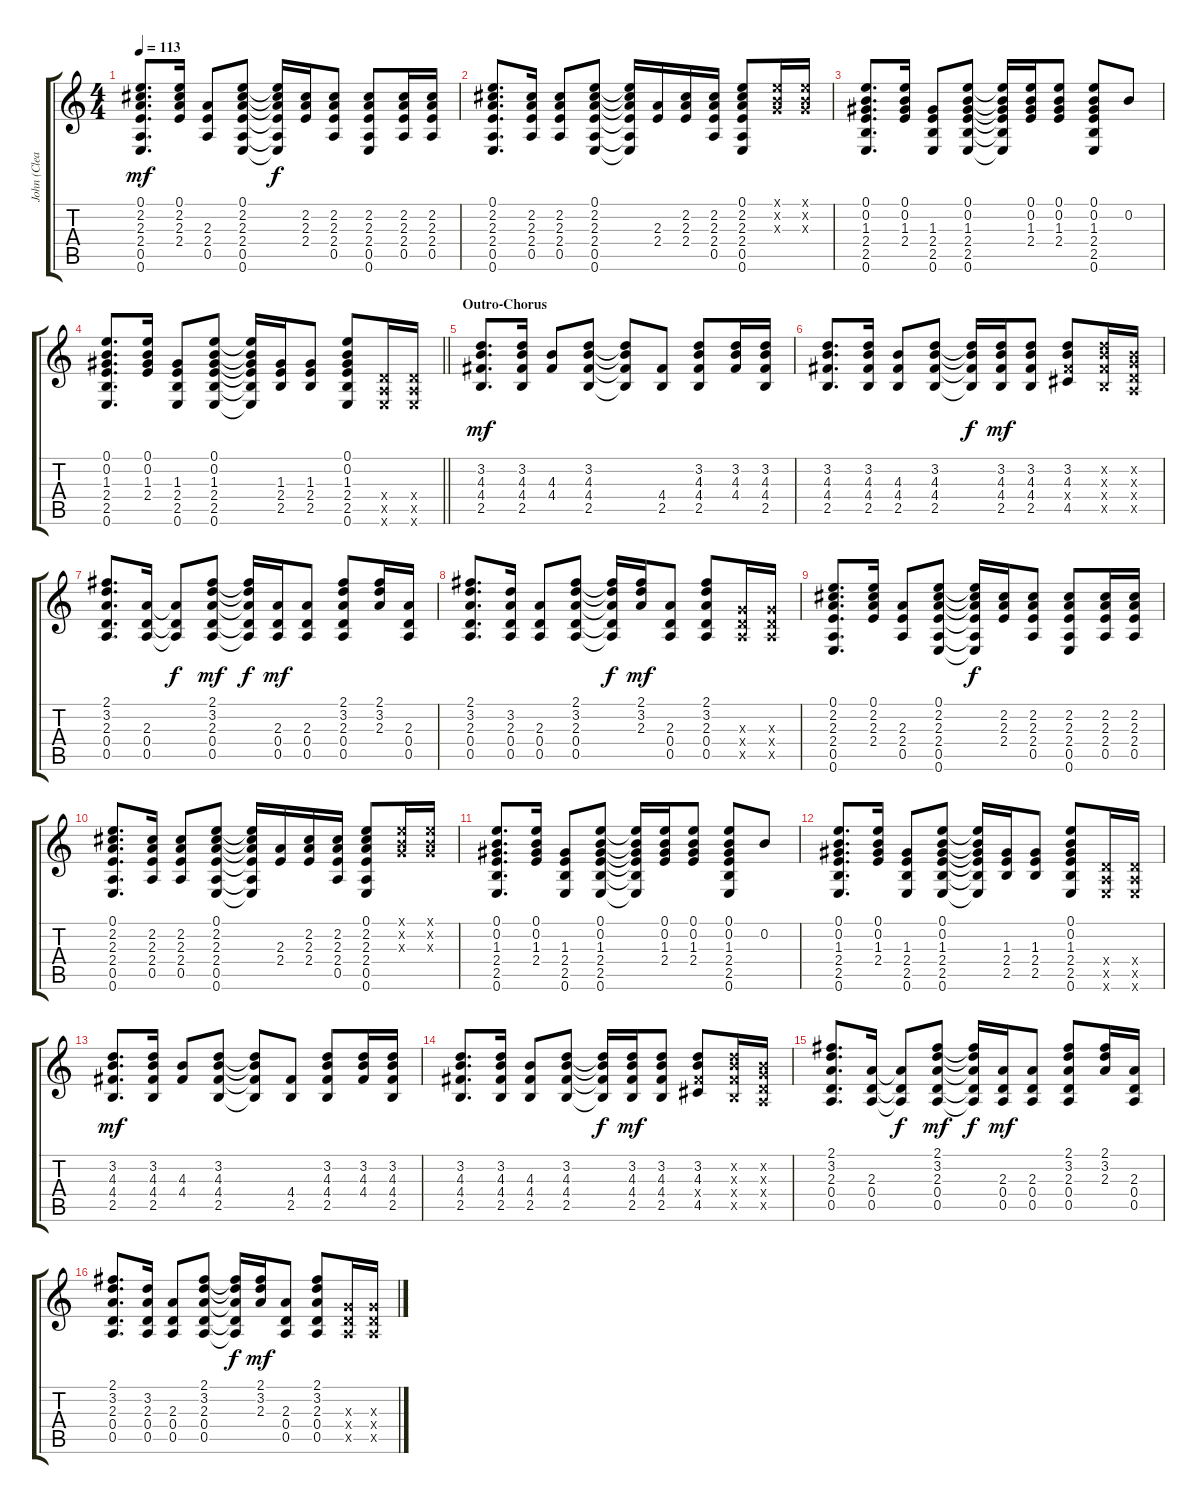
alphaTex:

\track ("John (Clean)" "John (Clea") {instrument electricguitarjazz}
\staff {score tabs}
\tuning (E4 B3 G3 D3 A2 E2) {hide}
\ts (4 4)
\tempo 113
\clef g2
\ks c
(0.1 2.2 2.3 2.4 0.5 0.6).8{d dy mf} (0.1 2.2 2.3 2.4).16 (2.3 2.4 0.5).8 (0.1 2.2 2.3 2.4 0.5 0.6).8 (0.1{t} 2.2{t} 2.3{t} 2.4{t} 0.5{t} 0.6{t}).16{dy f} (2.2 2.3 2.4).16 (2.2 2.3 2.4 0.5).8 (2.2 2.3 2.4 0.5 0.6).8 (2.2 2.3 2.4 0.5).16 (2.2 2.3 2.4 0.5).16 |
(0.1 2.2 2.3 2.4 0.5 0.6).8{d} (2.2 2.3 2.4 0.5).16 (2.2 2.3 2.4 0.5).8 (0.1 2.2 2.3 2.4 0.5 0.6).8 (0.1{t} 2.2{t} 2.3{t} 2.4{t} 0.5{t} 0.6{t}).16 (2.3 2.4).16 (2.2 2.3 2.4).16 (2.2 2.3 2.4 0.5).16 (0.1 2.2 2.3 2.4 0.5 0.6).8 (0.1{x} 0.2{x} 0.3{x}).16 (0.1{x} 0.2{x} 0.3{x}).16 |
(0.1 0.2 1.3 2.4 2.5 0.6).8{d} (0.1 0.2 1.3 2.4).16 (1.3 2.4 2.5 0.6).8 (0.1 0.2 1.3 2.4 2.5 0.6).8 (0.1{t} 0.2{t} 1.3{t} 2.4{t} 2.5{t} 0.6{t}).16 (0.1 0.2 1.3 2.4).16 (0.1 0.2 1.3 2.4).8 (0.1 0.2 1.3 2.4 2.5 0.6).8 0.2.8 |
\barLineRight lightlight
(0.1 0.2 1.3 2.4 2.5 0.6).8{d} (0.1 0.2 1.3 2.4).16 (1.3 2.4 2.5 0.6).8 (0.1 0.2 1.3 2.4 2.5 0.6).8 (0.1{t} 0.2{t} 1.3{t} 2.4{t} 2.5{t} 0.6{t}).16 (1.3 2.4 2.5).16 (1.3 2.4 2.5).8 (0.1 0.2 1.3 2.4 2.5 0.6).8 (0.4{x} 0.5{x} 0.6{x}).16 (0.4{x} 0.5{x} 0.6{x}).16 |
\section ("" "Outro-Chorus")
(3.2 4.3 4.4 2.5).8{d dy mf} (3.2 4.3 4.4 2.5).16 (4.3 4.4).8 (3.2 4.3 4.4 2.5).8 (3.2{t} 4.3{t} 4.4{t} 2.5{t}).8 (4.4 2.5).8 (3.2 4.3 4.4 2.5).8 (3.2 4.3 4.4).16 (3.2 4.3 4.4 2.5).16 |
(3.2 4.3 4.4 2.5).8{d} (3.2 4.3 4.4 2.5).16 (4.3 4.4 2.5).8 (3.2 4.3 4.4 2.5).8 (3.2{t} 4.3{t} 4.4{t} 2.5{t}).16{dy f} (3.2 4.3 4.4 2.5).16{dy mf} (3.2 4.3 4.4 2.5).8 (3.2 4.3 4.4{x} 4.5).8 (3.2{x} 4.3{x} 4.4{x} 2.5{x}).16 (0.2{x} 0.3{x} 0.4{x} 0.5{x}).16 |
(2.1 3.2 2.3 0.4 0.5).8{d} (2.3 0.4 0.5).16 (2.3{t} 0.4{t} 0.5{t}).8{dy f} (2.1 3.2 2.3 0.4 0.5).8{dy mf} (2.1{t} 3.2{t} 2.3{t} 0.4{t} 0.5{t}).16{dy f} (2.3 0.4 0.5).16{dy mf} (2.3 0.4 0.5).8 (2.1 3.2 2.3 0.4 0.5).8 (2.1 3.2 2.3).16 (2.3 0.4 0.5).16 |
(2.1 3.2 2.3 0.4 0.5).8{d} (3.2 2.3 0.4 0.5).16 (2.3 0.4 0.5).8 (2.1 3.2 2.3 0.4 0.5).8 (2.1{t} 3.2{t} 2.3{t} 0.4{t} 0.5{t}).16{dy f} (2.1 3.2 2.3).16{dy mf} (2.3 0.4 0.5).8 (2.1 3.2 2.3 0.4 0.5).8 (0.3{x} 0.4{x} 0.5{x}).16 (0.3{x} 0.4{x} 0.5{x}).16 |
(0.1 2.2 2.3 2.4 0.5 0.6).8{d} (0.1 2.2 2.3 2.4).16 (2.3 2.4 0.5).8 (0.1 2.2 2.3 2.4 0.5 0.6).8 (0.1{t} 2.2{t} 2.3{t} 2.4{t} 0.5{t} 0.6{t}).16{dy f} (2.2 2.3 2.4).16 (2.2 2.3 2.4 0.5).8 (2.2 2.3 2.4 0.5 0.6).8 (2.2 2.3 2.4 0.5).16 (2.2 2.3 2.4 0.5).16 |
(0.1 2.2 2.3 2.4 0.5 0.6).8{d} (2.2 2.3 2.4 0.5).16 (2.2 2.3 2.4 0.5).8 (0.1 2.2 2.3 2.4 0.5 0.6).8 (0.1{t} 2.2{t} 2.3{t} 2.4{t} 0.5{t} 0.6{t}).16 (2.3 2.4).16 (2.2 2.3 2.4).16 (2.2 2.3 2.4 0.5).16 (0.1 2.2 2.3 2.4 0.5 0.6).8 (0.1{x} 0.2{x} 0.3{x}).16 (0.1{x} 0.2{x} 0.3{x}).16 |
(0.1 0.2 1.3 2.4 2.5 0.6).8{d} (0.1 0.2 1.3 2.4).16 (1.3 2.4 2.5 0.6).8 (0.1 0.2 1.3 2.4 2.5 0.6).8 (0.1{t} 0.2{t} 1.3{t} 2.4{t} 2.5{t} 0.6{t}).16 (0.1 0.2 1.3 2.4).16 (0.1 0.2 1.3 2.4).8 (0.1 0.2 1.3 2.4 2.5 0.6).8 0.2.8 |
(0.1 0.2 1.3 2.4 2.5 0.6).8{d} (0.1 0.2 1.3 2.4).16 (1.3 2.4 2.5 0.6).8 (0.1 0.2 1.3 2.4 2.5 0.6).8 (0.1{t} 0.2{t} 1.3{t} 2.4{t} 2.5{t} 0.6{t}).16 (1.3 2.4 2.5).16 (1.3 2.4 2.5).8 (0.1 0.2 1.3 2.4 2.5 0.6).8 (0.4{x} 0.5{x} 0.6{x}).16 (0.4{x} 0.5{x} 0.6{x}).16 |
(3.2 4.3 4.4 2.5).8{d dy mf} (3.2 4.3 4.4 2.5).16 (4.3 4.4).8 (3.2 4.3 4.4 2.5).8 (3.2{t} 4.3{t} 4.4{t} 2.5{t}).8 (4.4 2.5).8 (3.2 4.3 4.4 2.5).8 (3.2 4.3 4.4).16 (3.2 4.3 4.4 2.5).16 |
(3.2 4.3 4.4 2.5).8{d} (3.2 4.3 4.4 2.5).16 (4.3 4.4 2.5).8 (3.2 4.3 4.4 2.5).8 (3.2{t} 4.3{t} 4.4{t} 2.5{t}).16{dy f} (3.2 4.3 4.4 2.5).16{dy mf} (3.2 4.3 4.4 2.5).8 (3.2 4.3 4.4{x} 4.5).8 (3.2{x} 4.3{x} 4.4{x} 2.5{x}).16 (0.2{x} 0.3{x} 0.4{x} 0.5{x}).16 |
(2.1 3.2 2.3 0.4 0.5).8{d} (2.3 0.4 0.5).16 (2.3{t} 0.4{t} 0.5{t}).8{dy f} (2.1 3.2 2.3 0.4 0.5).8{dy mf} (2.1{t} 3.2{t} 2.3{t} 0.4{t} 0.5{t}).16{dy f} (2.3 0.4 0.5).16{dy mf} (2.3 0.4 0.5).8 (2.1 3.2 2.3 0.4 0.5).8 (2.1 3.2 2.3).16 (2.3 0.4 0.5).16 |
(2.1 3.2 2.3 0.4 0.5).8{d} (3.2 2.3 0.4 0.5).16 (2.3 0.4 0.5).8 (2.1 3.2 2.3 0.4 0.5).8 (2.1{t} 3.2{t} 2.3{t} 0.4{t} 0.5{t}).16{dy f} (2.1 3.2 2.3).16{dy mf} (2.3 0.4 0.5).8 (2.1 3.2 2.3 0.4 0.5).8 (0.3{x} 0.4{x} 0.5{x}).16 (0.3{x} 0.4{x} 0.5{x}).16
